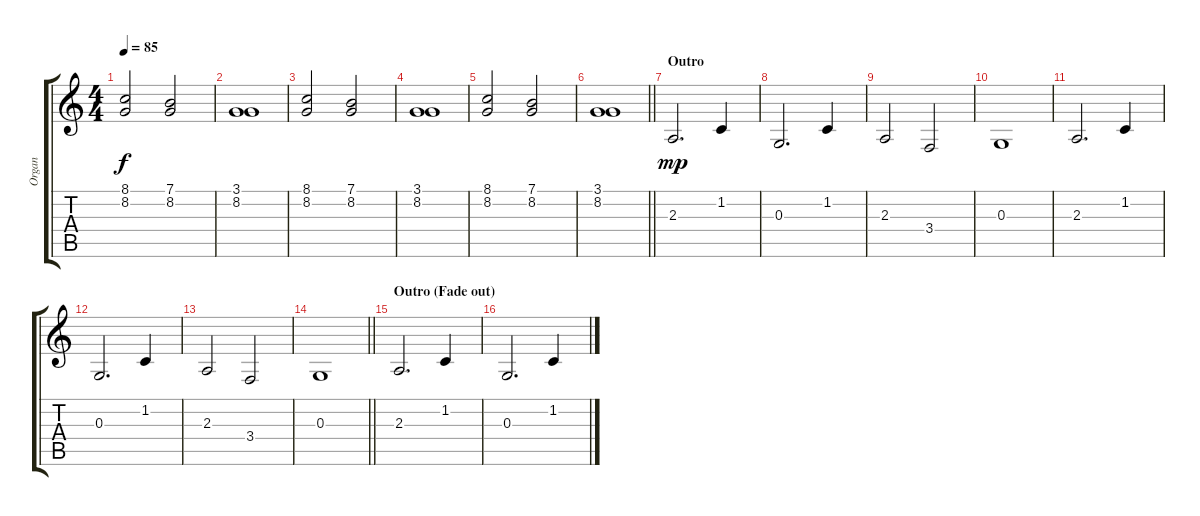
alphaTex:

\track ("Organ" "Organ") {instrument drawbarorgan}
\staff {score tabs}
\tuning (E4 B3 G3 D3 A2 E2) {hide}
\ts (4 4)
\tempo 85
\clef g2
\ks c
(8.1 8.2).2{dy f} (7.1 8.2).2 |
(3.1 8.2).1 |
(8.1 8.2).2 (7.1 8.2).2 |
(3.1 8.2).1 |
(8.1 8.2).2 (7.1 8.2).2 |
\barLineRight lightlight
(3.1 8.2).1 |
\section ("" "Outro")
2.3.2{d dy mp} 1.2.4 |
0.3.2{d} 1.2.4 |
2.3.2 3.4.2 |
0.3.1 |
2.3.2{d} 1.2.4 |
0.3.2{d} 1.2.4 |
2.3.2 3.4.2 |
\barLineRight lightlight
0.3.1 |
\section ("" "Outro (Fade out)")
2.3.2{d} 1.2.4 |
0.3.2{d} 1.2.4
